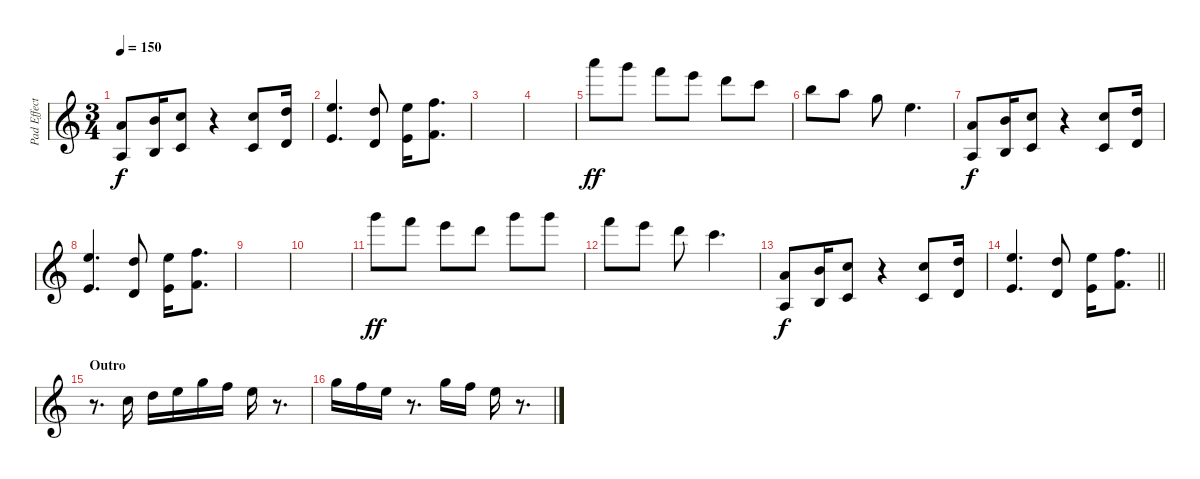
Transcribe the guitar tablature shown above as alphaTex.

\track ("Pad Effect 2 (depth)" "Pad Effect") {instrument dulcimer}
\staff {score}
\tuning (E4 B3 G3 D3 A2 E2) {hide}
\ts (3 4)
\tempo 150
\clef g2
\ks c
(10.2 2.3).8{dy f} (12.2 4.3).16 (13.2 5.3).8 r.4 (13.2 5.3).8 (15.2 7.3).16 |
(17.2 9.3).4{d} (15.2 7.3).8 (17.2 9.3).16 (18.2 10.3).8{d} |
|
|
29.1.8{dy ff} 27.1.8 25.1.8 24.1.8 22.1.8 20.1.8 |
19.1.8 17.1.8 15.1.8 12.1.4{d} |
(10.2 2.3).8{dy f} (12.2 4.3).16 (13.2 5.3).8 r.4 (13.2 5.3).8 (15.2 7.3).16 |
(17.2 9.3).4{d} (15.2 7.3).8 (17.2 9.3).16 (18.2 10.3).8{d} |
|
|
27.1.8{dy ff} 25.1.8 24.1.8 22.1.8 27.1.8 27.1.8 |
25.1.8 24.1.8 22.1.8 20.1.4{d} |
(10.2 2.3).8{dy f} (12.2 4.3).16 (13.2 5.3).8 r.4 (13.2 5.3).8 (15.2 7.3).16 |
\barLineRight lightlight
(17.2 9.3).4{d} (15.2 7.3).8 (17.2 9.3).16 (18.2 10.3).8{d} |
\section ("" "Outro")
r.8{d} 8.1.16 10.1.16 12.1.16 15.1.16 13.1.16 12.1.16 r.8{d} |
15.1.16 13.1.16 12.1.16 r.8{d} 15.1.16 13.1.16 12.1.16 r.8{d}
